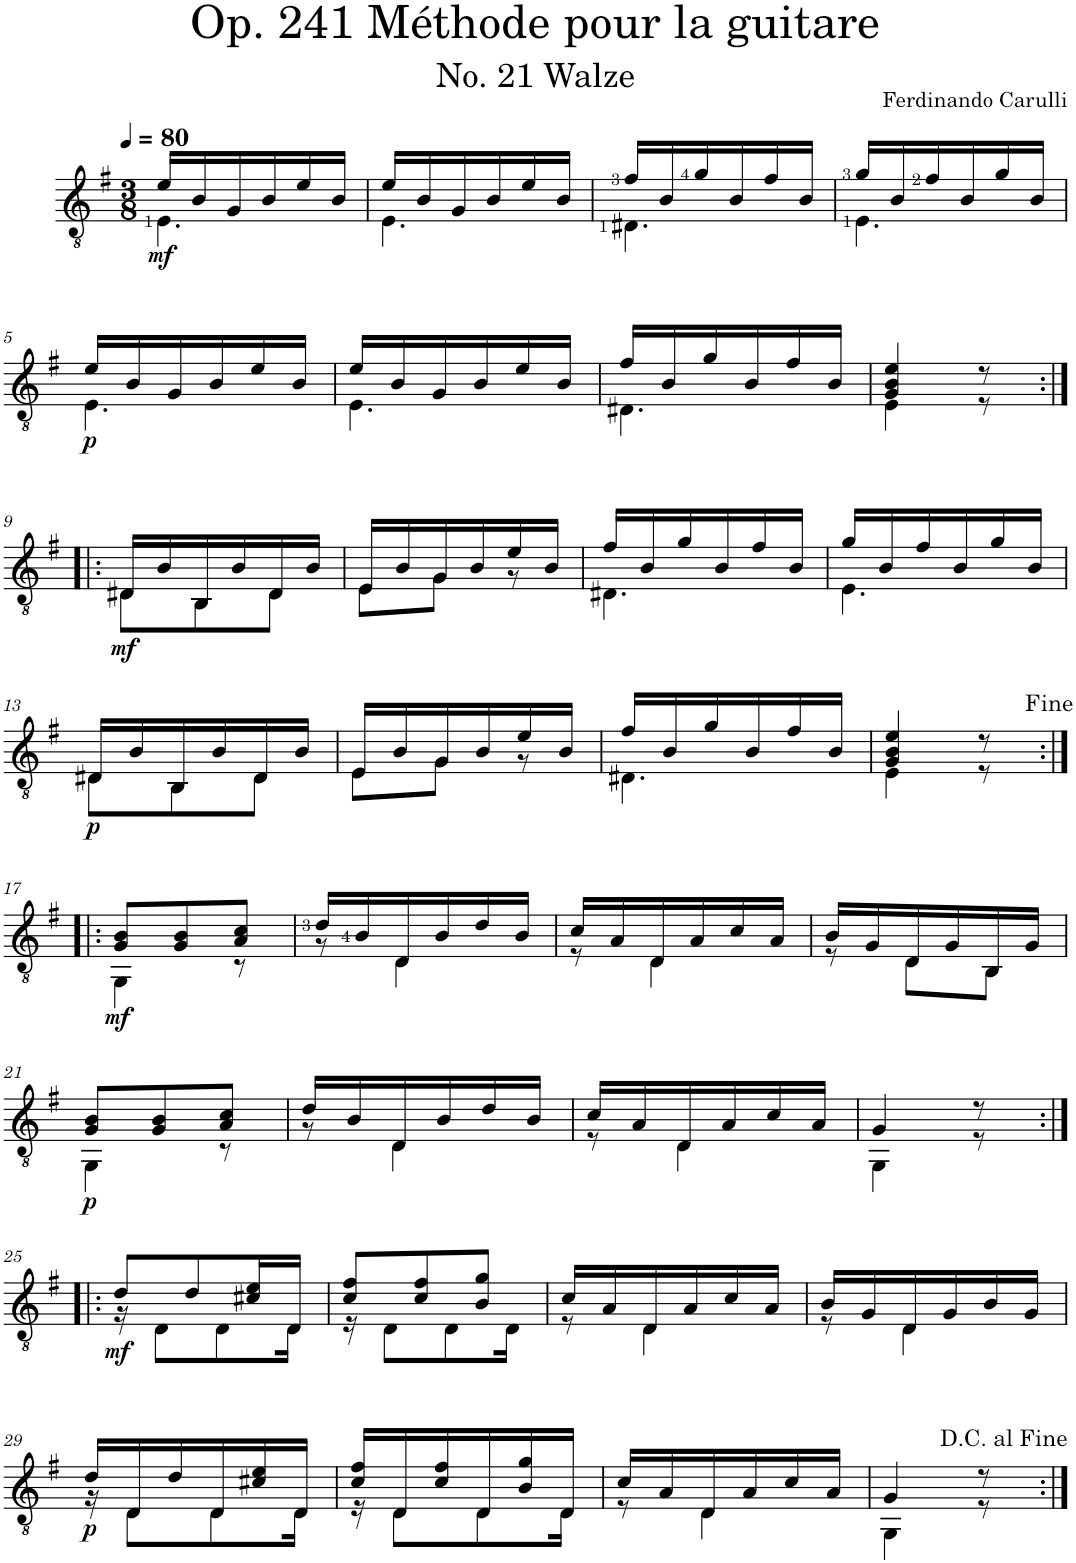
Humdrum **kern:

**kern	**dynam
*part1	*part1
*staff1	*staff1
*I"Classical Guitar	*
*clefGv2	*
*k[f#]	*
*e:	*
*M3/8	*
*MM80	*
=1	=1
*^	*
!	!	!LO:DY:b
16e/LL	4.E\	mf
16B/	.	.
16G/	.	.
16B/	.	.
16e/	.	.
16B/JJ	.	.
=2	=2	=2
16e/LL	4.E\	.
16B/	.	.
16G/	.	.
16B/	.	.
16e/	.	.
16B/JJ	.	.
=3	=3	=3
16f#/LL	4.D#X\	.
16B/	.	.
16g/	.	.
16B/	.	.
16f#/	.	.
16B/JJ	.	.
=4	=4	=4
16g/LL	4.E\	.
16B/	.	.
16f#/	.	.
16B/	.	.
16g/	.	.
16B/JJ	.	.
!!LO:LB:g=z	!!
=5	=5	=5
!	!	!LO:DY:b
16e/LL	4.E\	p
16B/	.	.
16G/	.	.
16B/	.	.
16e/	.	.
16B/JJ	.	.
=6	=6	=6
16e/LL	4.E\	.
16B/	.	.
16G/	.	.
16B/	.	.
16e/	.	.
16B/JJ	.	.
=7	=7	=7
16f#/LL	4.D#X\	.
16B/	.	.
16g/	.	.
16B/	.	.
16f#/	.	.
16B/JJ	.	.
=8	=8	=8
4G/ 4B/ 4e/	4E\	.
8r	8r	.
!!LO:LB:g=z	!!
=9:|!|:	=9:|!|:	=9:|!|:
!	!	!LO:DY:b
16D#X/LL	8D#\L	mf
16B/	.	.
16BB/	8BB\	.
16B/	.	.
16D#/	8D#\J	.
16B/JJ	.	.
=10	=10	=10
16E/LL	8E\L	.
16B/	.	.
16G/	8G\J	.
16B/	.	.
16e/	8r	.
16B/JJ	.	.
=11	=11	=11
16f#/LL	4.D#X\	.
16B/	.	.
16g/	.	.
16B/	.	.
16f#/	.	.
16B/JJ	.	.
=12	=12	=12
16g/LL	4.E\	.
16B/	.	.
16f#/	.	.
16B/	.	.
16g/	.	.
16B/JJ	.	.
!!LO:LB:g=z	!!
=13	=13	=13
!	!	!LO:DY:b
16D#X/LL	8D#\L	p
16B/	.	.
16BB/	8BB\	.
16B/	.	.
16D#/	8D#\J	.
16B/JJ	.	.
=14	=14	=14
16E/LL	8E\L	.
16B/	.	.
16G/	8G\J	.
16B/	.	.
16e/	8r	.
16B/JJ	.	.
=15	=15	=15
16f#/LL	4.D#X\	.
16B/	.	.
16g/	.	.
16B/	.	.
16f#/	.	.
16B/JJ	.	.
=16	=16	=16
4G/ 4B/ 4e/	4E\	.
8r	8r	.
!!LO:LB:g=z	!!
=17:|!|:	=17:|!|:	=17:|!|:
*k[f#]	*	*
*G:	*	*
!	!	!LO:DY:b
8G/ 8B/L	4GG\	mf
8G/ 8B/	.	.
8A/ 8c/J	8r	.
=18	=18	=18
16d/LL	8r	.
16B/	.	.
16D/	4D\	.
16B/	.	.
16d/	.	.
16B/JJ	.	.
=19	=19	=19
16c/LL	8r	.
16A/	.	.
16D/	4D\	.
16A/	.	.
16c/	.	.
16A/JJ	.	.
=20	=20	=20
16B/LL	8r	.
16G/	.	.
16D/	8D\L	.
16G/	.	.
16BB/	8BB\J	.
16G/JJ	.	.
!!LO:LB:g=z	!!
=21	=21	=21
!	!	!LO:DY:b
8G/ 8B/L	4GG\	p
8G/ 8B/	.	.
8A/ 8c/J	8r	.
=22	=22	=22
16d/LL	8r	.
16B/	.	.
16D/	4D\	.
16B/	.	.
16d/	.	.
16B/JJ	.	.
=23	=23	=23
16c/LL	8r	.
16A/	.	.
16D/	4D\	.
16A/	.	.
16c/	.	.
16A/JJ	.	.
=24	=24	=24
4G/	4GG\	.
8r	8r	.
!!LO:LB:g=z	!!
=25:|!|:	=25:|!|:	=25:|!|:
!	!	!LO:DY:b
8d/L	16r	mf
.	8D\L	.
8d/	.	.
.	8D\	.
16c#X/ 16e/L	.	.
16D/JJ	16D\Jk	.
=26	=26	=26
8c/ 8f#/L	16r	.
.	8D\L	.
8c/ 8f#/	.	.
.	8D\	.
8B/ 8g/J	.	.
.	16D\Jk	.
=27	=27	=27
16c/LL	8r	.
16A/	.	.
16D/	4D\	.
16A/	.	.
16c/	.	.
16A/JJ	.	.
=28	=28	=28
16B/LL	8r	.
16G/	.	.
16D/	4D\	.
16G/	.	.
16B/	.	.
16G/JJ	.	.
!!LO:LB:g=z	!!
=29	=29	=29
!	!	!LO:DY:b
16d/LL	16r	p
16D/	8D\L	.
16d/	.	.
16D/	8D\	.
16c#X/ 16e/	.	.
16D/JJ	16D\Jk	.
=30	=30	=30
16c/ 16f#/LL	16r	.
16D/	8D\L	.
16c/ 16f#/	.	.
16D/	8D\	.
16B/ 16g/	.	.
16D/JJ	16D\Jk	.
=31	=31	=31
16c/LL	8r	.
16A/	.	.
16D/	4D\	.
16A/	.	.
16c/	.	.
16A/JJ	.	.
=32	=32	=32
4G/	4GG\	.
8r	8r	.
*v	*v	*
=:|!	=:|!
*-	*-
